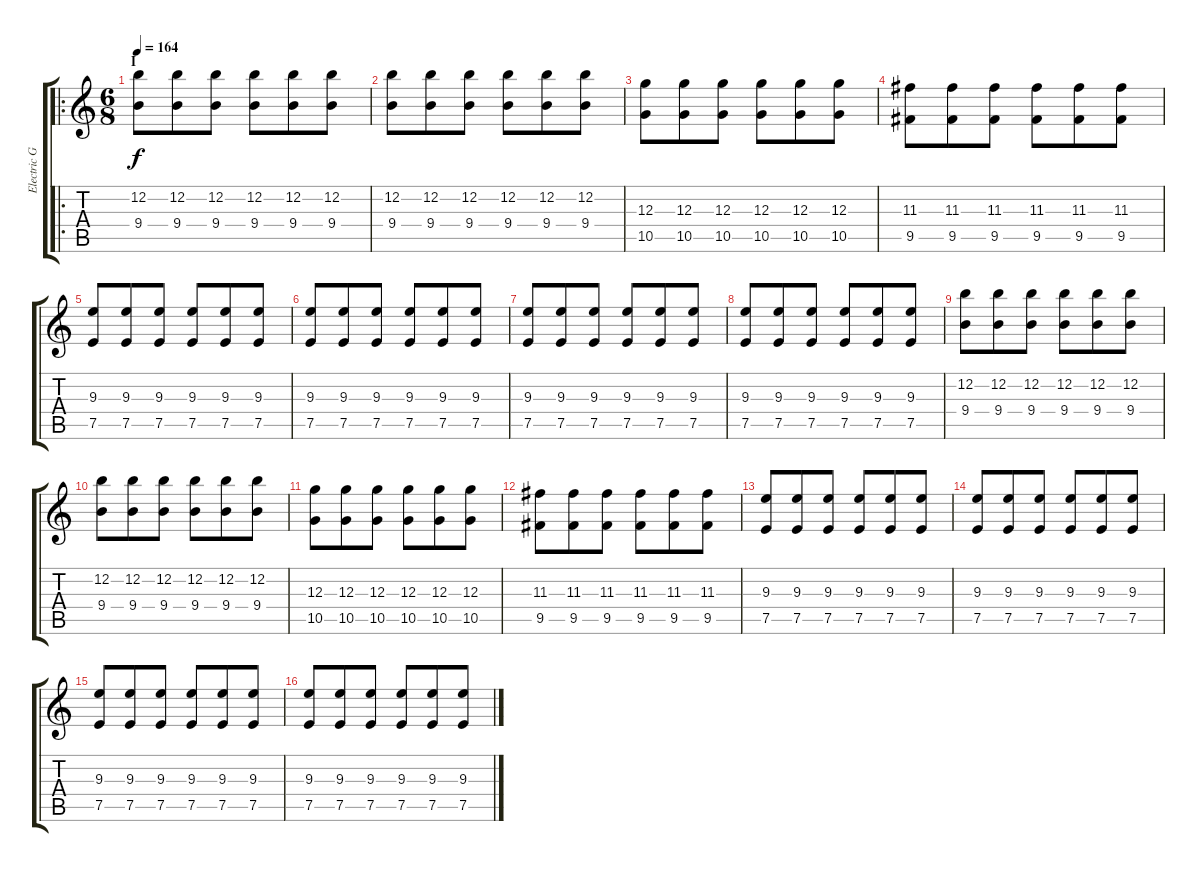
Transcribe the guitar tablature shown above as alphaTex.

\track ("Electric Guitar" "Electric G") {instrument overdrivenguitar}
\staff {score tabs}
\tuning (E4 B3 G3 D3 A2 E2) {hide}
\ro
\ts (6 8)
\section ("" "I")
\tempo 164
\clef g2
\ks c
(12.2 9.4).8{dy f instrument overdrivenguitar} (12.2 9.4).8 (12.2 9.4).8 (12.2 9.4).8 (12.2 9.4).8 (12.2 9.4).8 |
(12.2 9.4).8 (12.2 9.4).8 (12.2 9.4).8 (12.2 9.4).8 (12.2 9.4).8 (12.2 9.4).8 |
(12.3 10.5).8 (12.3 10.5).8 (12.3 10.5).8 (12.3 10.5).8 (12.3 10.5).8 (12.3 10.5).8 |
(11.3 9.5).8 (11.3 9.5).8 (11.3 9.5).8 (11.3 9.5).8 (11.3 9.5).8 (11.3 9.5).8 |
(9.3 7.5).8 (9.3 7.5).8 (9.3 7.5).8 (9.3 7.5).8 (9.3 7.5).8 (9.3 7.5).8 |
(9.3 7.5).8 (9.3 7.5).8 (9.3 7.5).8 (9.3 7.5).8 (9.3 7.5).8 (9.3 7.5).8 |
(9.3 7.5).8 (9.3 7.5).8 (9.3 7.5).8 (9.3 7.5).8 (9.3 7.5).8 (9.3 7.5).8 |
(9.3 7.5).8 (9.3 7.5).8 (9.3 7.5).8 (9.3 7.5).8 (9.3 7.5).8 (9.3 7.5).8 |
(12.2 9.4).8 (12.2 9.4).8 (12.2 9.4).8 (12.2 9.4).8 (12.2 9.4).8 (12.2 9.4).8 |
(12.2 9.4).8 (12.2 9.4).8 (12.2 9.4).8 (12.2 9.4).8 (12.2 9.4).8 (12.2 9.4).8 |
(12.3 10.5).8 (12.3 10.5).8 (12.3 10.5).8 (12.3 10.5).8 (12.3 10.5).8 (12.3 10.5).8 |
(11.3 9.5).8 (11.3 9.5).8 (11.3 9.5).8 (11.3 9.5).8 (11.3 9.5).8 (11.3 9.5).8 |
(9.3 7.5).8 (9.3 7.5).8 (9.3 7.5).8 (9.3 7.5).8 (9.3 7.5).8 (9.3 7.5).8 |
(9.3 7.5).8 (9.3 7.5).8 (9.3 7.5).8 (9.3 7.5).8 (9.3 7.5).8 (9.3 7.5).8 |
(9.3 7.5).8 (9.3 7.5).8 (9.3 7.5).8 (9.3 7.5).8 (9.3 7.5).8 (9.3 7.5).8 |
(9.3 7.5).8 (9.3 7.5).8 (9.3 7.5).8 (9.3 7.5).8 (9.3 7.5).8 (9.3 7.5).8
